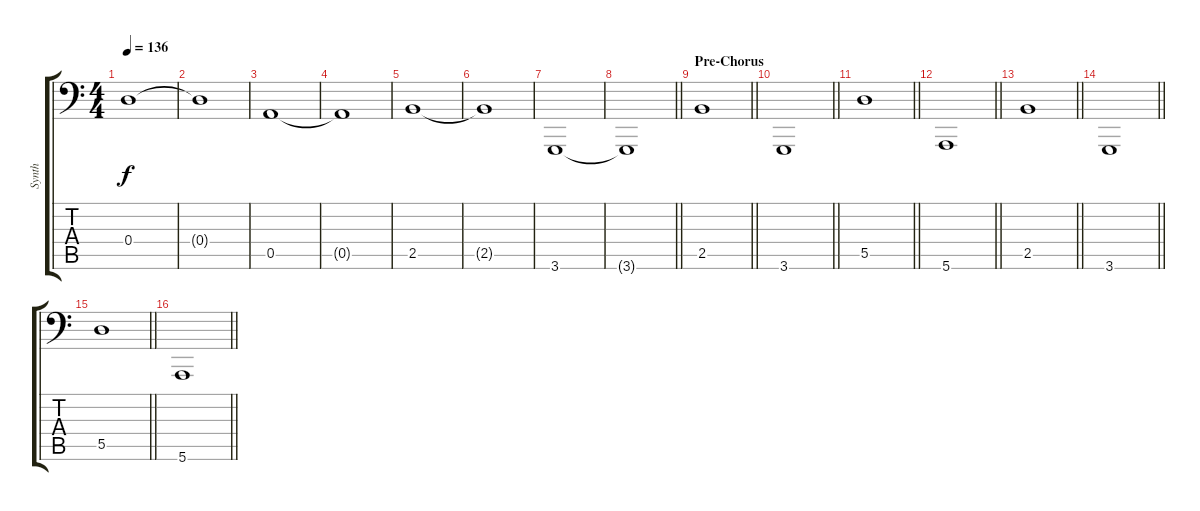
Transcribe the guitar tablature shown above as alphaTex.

\track ("Synth" "Synth") {instrument stringensemble2}
\staff {score tabs}
\tuning (E4 B3 G3 D3 A2 E1) {hide}
\ts (4 4)
\tempo 136
\clef f4
\ks c
0.4.1{dy f instrument cello} |
0.4{t}.1 |
0.5.1 |
0.5{t}.1 |
2.5.1 |
2.5{t}.1 |
3.6.1 |
\barLineRight lightlight
3.6{t}.1 |
\section ("" "Pre-Chorus")
\barLineRight lightlight
2.5.1{volume 12} |
\barLineRight lightlight
3.6.1 |
\barLineRight lightlight
5.5.1 |
\barLineRight lightlight
5.6.1 |
\barLineRight lightlight
2.5.1 |
\barLineRight lightlight
3.6.1 |
\barLineRight lightlight
5.5.1 |
\barLineRight lightlight
5.6.1
